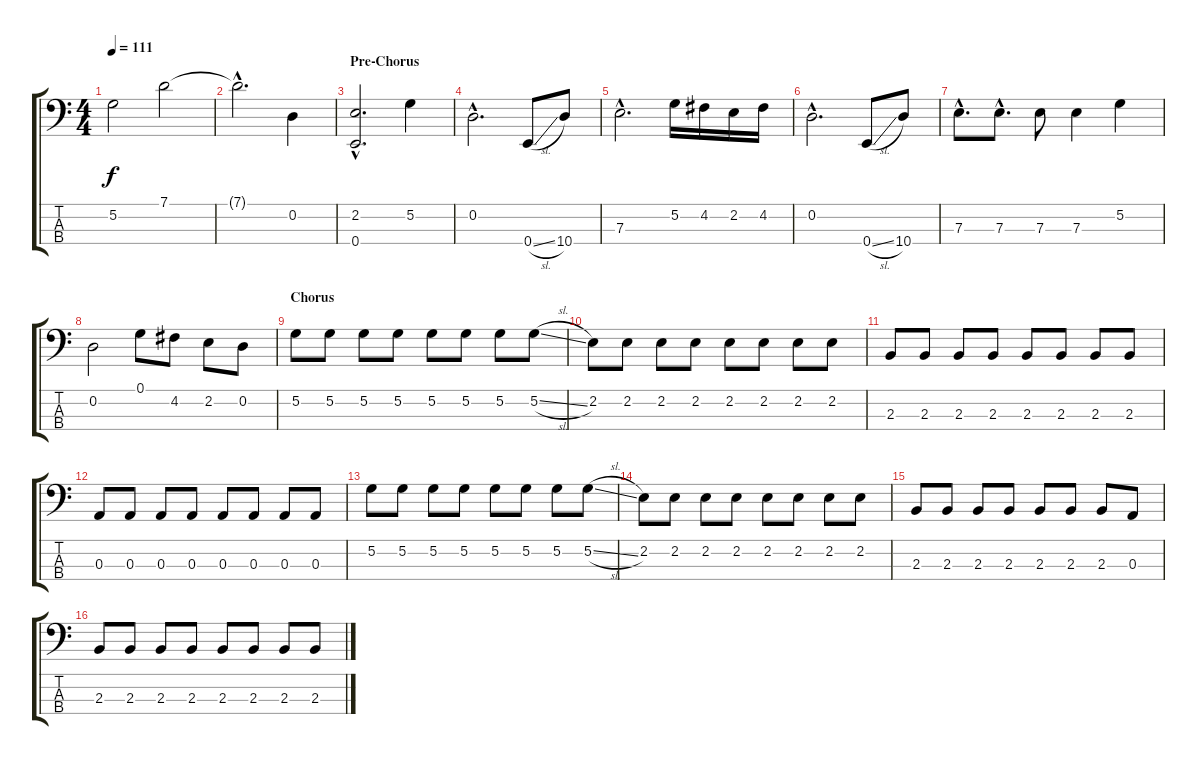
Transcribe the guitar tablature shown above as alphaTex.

\track "" {instrument electricbassfinger}
\staff {score tabs}
\tuning (G2 D2 A1 E1) {hide}
\ts (4 4)
\tempo 111
\clef f4
\ks c
5.2.2{dy f} 7.1.2 |
7.1{hac t}.2{d} 0.2.4 |
\section ("" "Pre-Chorus")
(2.2{hac} 0.4{hac}).2{d} 5.2.4 |
0.2{hac}.2{d} 0.4{sl}.8 10.4.8 |
7.3{hac}.2{d} 5.2.16 4.2.16 2.2.16 4.2.16 |
0.2{hac}.2{d} 0.4{sl}.8 10.4.8 |
7.3{hac}.8{d} 7.3{hac}.8{d} 7.3.8 7.3.4 5.2.4 |
0.2.2 0.1.8 4.2.8 2.2.8 0.2.8 |
\section ("" "Chorus")
5.2.8 5.2.8 5.2.8 5.2.8 5.2.8 5.2.8 5.2.8 5.2{sl}.8 |
2.2.8 2.2.8 2.2.8 2.2.8 2.2.8 2.2.8 2.2.8 2.2.8 |
2.3.8 2.3.8 2.3.8 2.3.8 2.3.8 2.3.8 2.3.8 2.3.8 |
0.3.8 0.3.8 0.3.8 0.3.8 0.3.8 0.3.8 0.3.8 0.3.8 |
5.2.8 5.2.8 5.2.8 5.2.8 5.2.8 5.2.8 5.2.8 5.2{sl}.8 |
2.2.8 2.2.8 2.2.8 2.2.8 2.2.8 2.2.8 2.2.8 2.2.8 |
2.3.8 2.3.8 2.3.8 2.3.8 2.3.8 2.3.8 2.3.8 0.3.8 |
2.3.8 2.3.8 2.3.8 2.3.8 2.3.8 2.3.8 2.3.8 2.3.8
